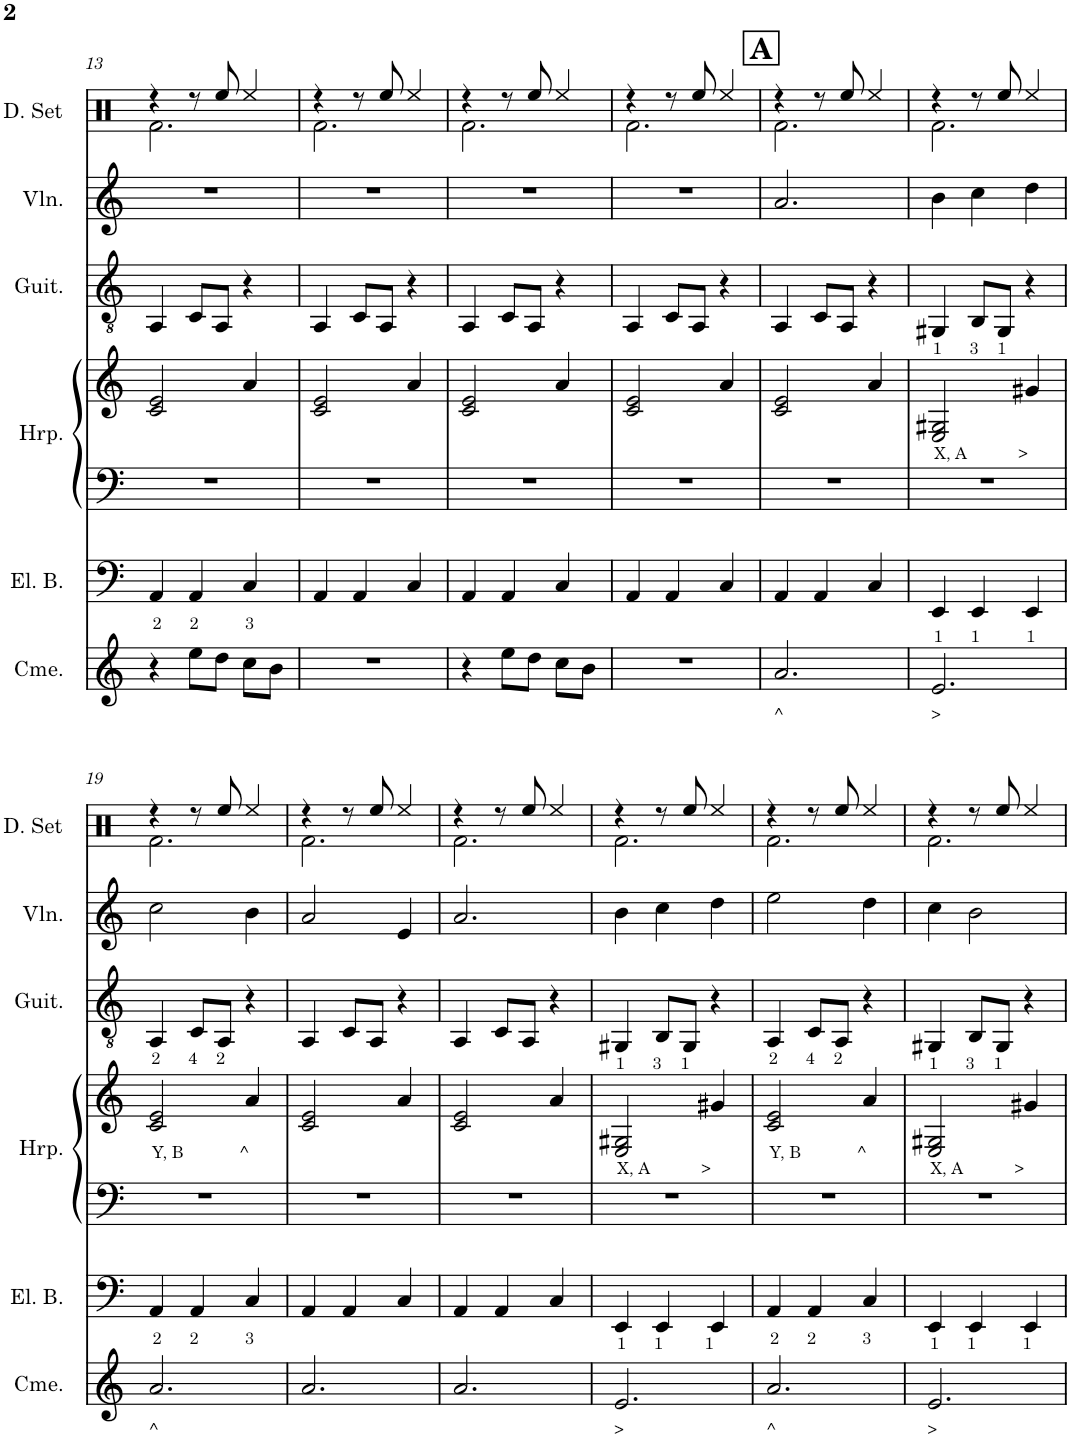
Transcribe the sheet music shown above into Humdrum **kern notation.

**kern	**kern	**kern	**kern	**kern	**kern	**kern
*part6	*part5	*part4	*part4	*part3	*part2	*part1
*staff7	*staff6	*staff5	*staff4	*staff3	*staff2	*staff1
*I"Chimes	*I"Electric Bass	*I"Harp	*	*I"Acoustic Guitar	*I"Violin	*I"Drumset
*I'Cme.	*I'El. B.	*I'Hrp.	*	*I'Guit.	*I'Vln.	*I'D. Set
!!LO:PB:g=z
*clefG2	*clefF4	*clefF4	*clefG2	*clefGv2	*clefG2	*clefX
*	*Trd7c12	*	*	*	*	*
*k[]	*k[]	*k[]	*k[]	*k[]	*k[]	*k[]
*M3/4	*M3/4	*M3/4	*M3/4	*M3/4	*M3/4	*M3/4
=13	=13	=13	=13	=13	=13	=13
*	*	*	*	*	*	*^
!	!LO:TX:b:t=2      2          3	!	!	!	!	!	!
4r	4AA/	2.r	2c/ 2e/	4AA/	2.r	4r	2.Rf\
8ee\L	4AA/	.	.	8C/L	.	8r	.
8dd\J	.	.	.	8AA/J	.	8Ree/	.
8cc\L	4C/	.	4a/	4r	.	4Ree/	.
8b\J	.	.	.	.	.	.	.
=14	=14	=14	=14	=14	=14	=14	=14
2.r	4AA/	2.r	2c/ 2e/	4AA/	2.r	4r	2.Rf\
.	4AA/	.	.	8C/L	.	8r	.
.	.	.	.	8AA/J	.	8Ree/	.
.	4C/	.	4a/	4r	.	4Ree/	.
=15	=15	=15	=15	=15	=15	=15	=15
4r	4AA/	2.r	2c/ 2e/	4AA/	2.r	4r	2.Rf\
8ee\L	4AA/	.	.	8C/L	.	8r	.
8dd\J	.	.	.	8AA/J	.	8Ree/	.
8cc\L	4C/	.	4a/	4r	.	4Ree/	.
8b\J	.	.	.	.	.	.	.
=16	=16	=16	=16	=16	=16	=16	=16
2.r	4AA/	2.r	2c/ 2e/	4AA/	2.r	4r	2.Rf\
.	4AA/	.	.	8C/L	.	8r	.
.	.	.	.	8AA/J	.	8Ree/	.
.	4C/	.	4a/	4r	.	4Ree/	.
!!LO:REH:place=s1:a:B:cj:fs=14:t=A	!!
=17	=17	=17	=17	=17	=17	=17	=17
!LO:TX:b:t=^	!	!	!	!	!	!	!
2.a/	4AA/	2.r	2c/ 2e/	4AA/	2.a/	4r	2.Rf\
.	4AA/	.	.	8C/L	.	8r	.
.	.	.	.	8AA/J	.	8Ree/	.
.	4C/	.	4a/	4r	.	4Ree/	.
=18	=18	=18	=18	=18	=18	=18	=18
!	!	!	!	!LO:TX:b:t=1      3    1	!	!	!
!	!	!	!LO:TX:b:t=X, A           >	!	!	!	!
!	!LO:TX:b:t=1      1          1	!	!	!	!	!	!
!LO:TX:b:t=>	!	!	!	!	!	!	!
2.e/	4EE/	2.r	2E/ 2G#X/	4GG#X/	4b\	4r	2.Rf\
.	4EE/	.	.	8BB/L	4cc\	8r	.
.	.	.	.	8GG#/J	.	8Ree/	.
.	4EE/	.	4g#X/	4r	4dd\	4Ree/	.
!!LO:LB:g=z	!!
=19	=19	=19	=19	=19	=19	=19	=19
!	!	!	!	!LO:TX:b:t=2      4    2	!	!	!
!	!	!	!LO:TX:b:t=Y, B            ^	!	!	!	!
!	!LO:TX:b:t=2      2          3	!	!	!	!	!	!
!LO:TX:b:t=^	!	!	!	!	!	!	!
2.a/	4AA/	2.r	2c/ 2e/	4AA/	2cc\	4r	2.Rf\
.	4AA/	.	.	8C/L	.	8r	.
.	.	.	.	8AA/J	.	8Ree/	.
.	4C/	.	4a/	4r	4b\	4Ree/	.
=20	=20	=20	=20	=20	=20	=20	=20
2.a/	4AA/	2.r	2c/ 2e/	4AA/	2a/	4r	2.Rf\
.	4AA/	.	.	8C/L	.	8r	.
.	.	.	.	8AA/J	.	8Ree/	.
.	4C/	.	4a/	4r	4e/	4Ree/	.
=21	=21	=21	=21	=21	=21	=21	=21
2.a/	4AA/	2.r	2c/ 2e/	4AA/	2.a/	4r	2.Rf\
.	4AA/	.	.	8C/L	.	8r	.
.	.	.	.	8AA/J	.	8Ree/	.
.	4C/	.	4a/	4r	.	4Ree/	.
=22	=22	=22	=22	=22	=22	=22	=22
!	!	!	!	!LO:TX:b:t=1      3    1	!	!	!
!	!	!	!LO:TX:b:t=X, A           >	!	!	!	!
!	!LO:TX:b:t=1      1         1	!	!	!	!	!	!
!LO:TX:b:t=>	!	!	!	!	!	!	!
2.e/	4EE/	2.r	2E/ 2G#X/	4GG#X/	4b\	4r	2.Rf\
.	4EE/	.	.	8BB/L	4cc\	8r	.
.	.	.	.	8GG#/J	.	8Ree/	.
.	4EE/	.	4g#X/	4r	4dd\	4Ree/	.
=23	=23	=23	=23	=23	=23	=23	=23
!	!	!	!	!LO:TX:b:t=2      4    2	!	!	!
!	!	!	!LO:TX:b:t=Y, B            ^	!	!	!	!
!	!LO:TX:b:t=2      2          3	!	!	!	!	!	!
!LO:TX:b:t=^	!	!	!	!	!	!	!
2.a/	4AA/	2.r	2c/ 2e/	4AA/	2ee\	4r	2.Rf\
.	4AA/	.	.	8C/L	.	8r	.
.	.	.	.	8AA/J	.	8Ree/	.
.	4C/	.	4a/	4r	4dd\	4Ree/	.
=24	=24	=24	=24	=24	=24	=24	=24
!	!	!	!	!LO:TX:b:t=1      3    1	!	!	!
!	!	!	!LO:TX:b:t=X, A           >	!	!	!	!
!	!LO:TX:b:t=1      1          1	!	!	!	!	!	!
!LO:TX:b:t=>	!	!	!	!	!	!	!
2.e/	4EE/	2.r	2E/ 2G#X/	4GG#X/	4cc\	4r	2.Rf\
.	4EE/	.	.	8BB/L	2b\	8r	.
.	.	.	.	8GG#/J	.	8Ree/	.
.	4EE/	.	4g#X/	4r	.	4Ree/	.
*	*	*	*	*	*	*v	*v
=	=	=	=	=	=	=
*-	*-	*-	*-	*-	*-	*-
